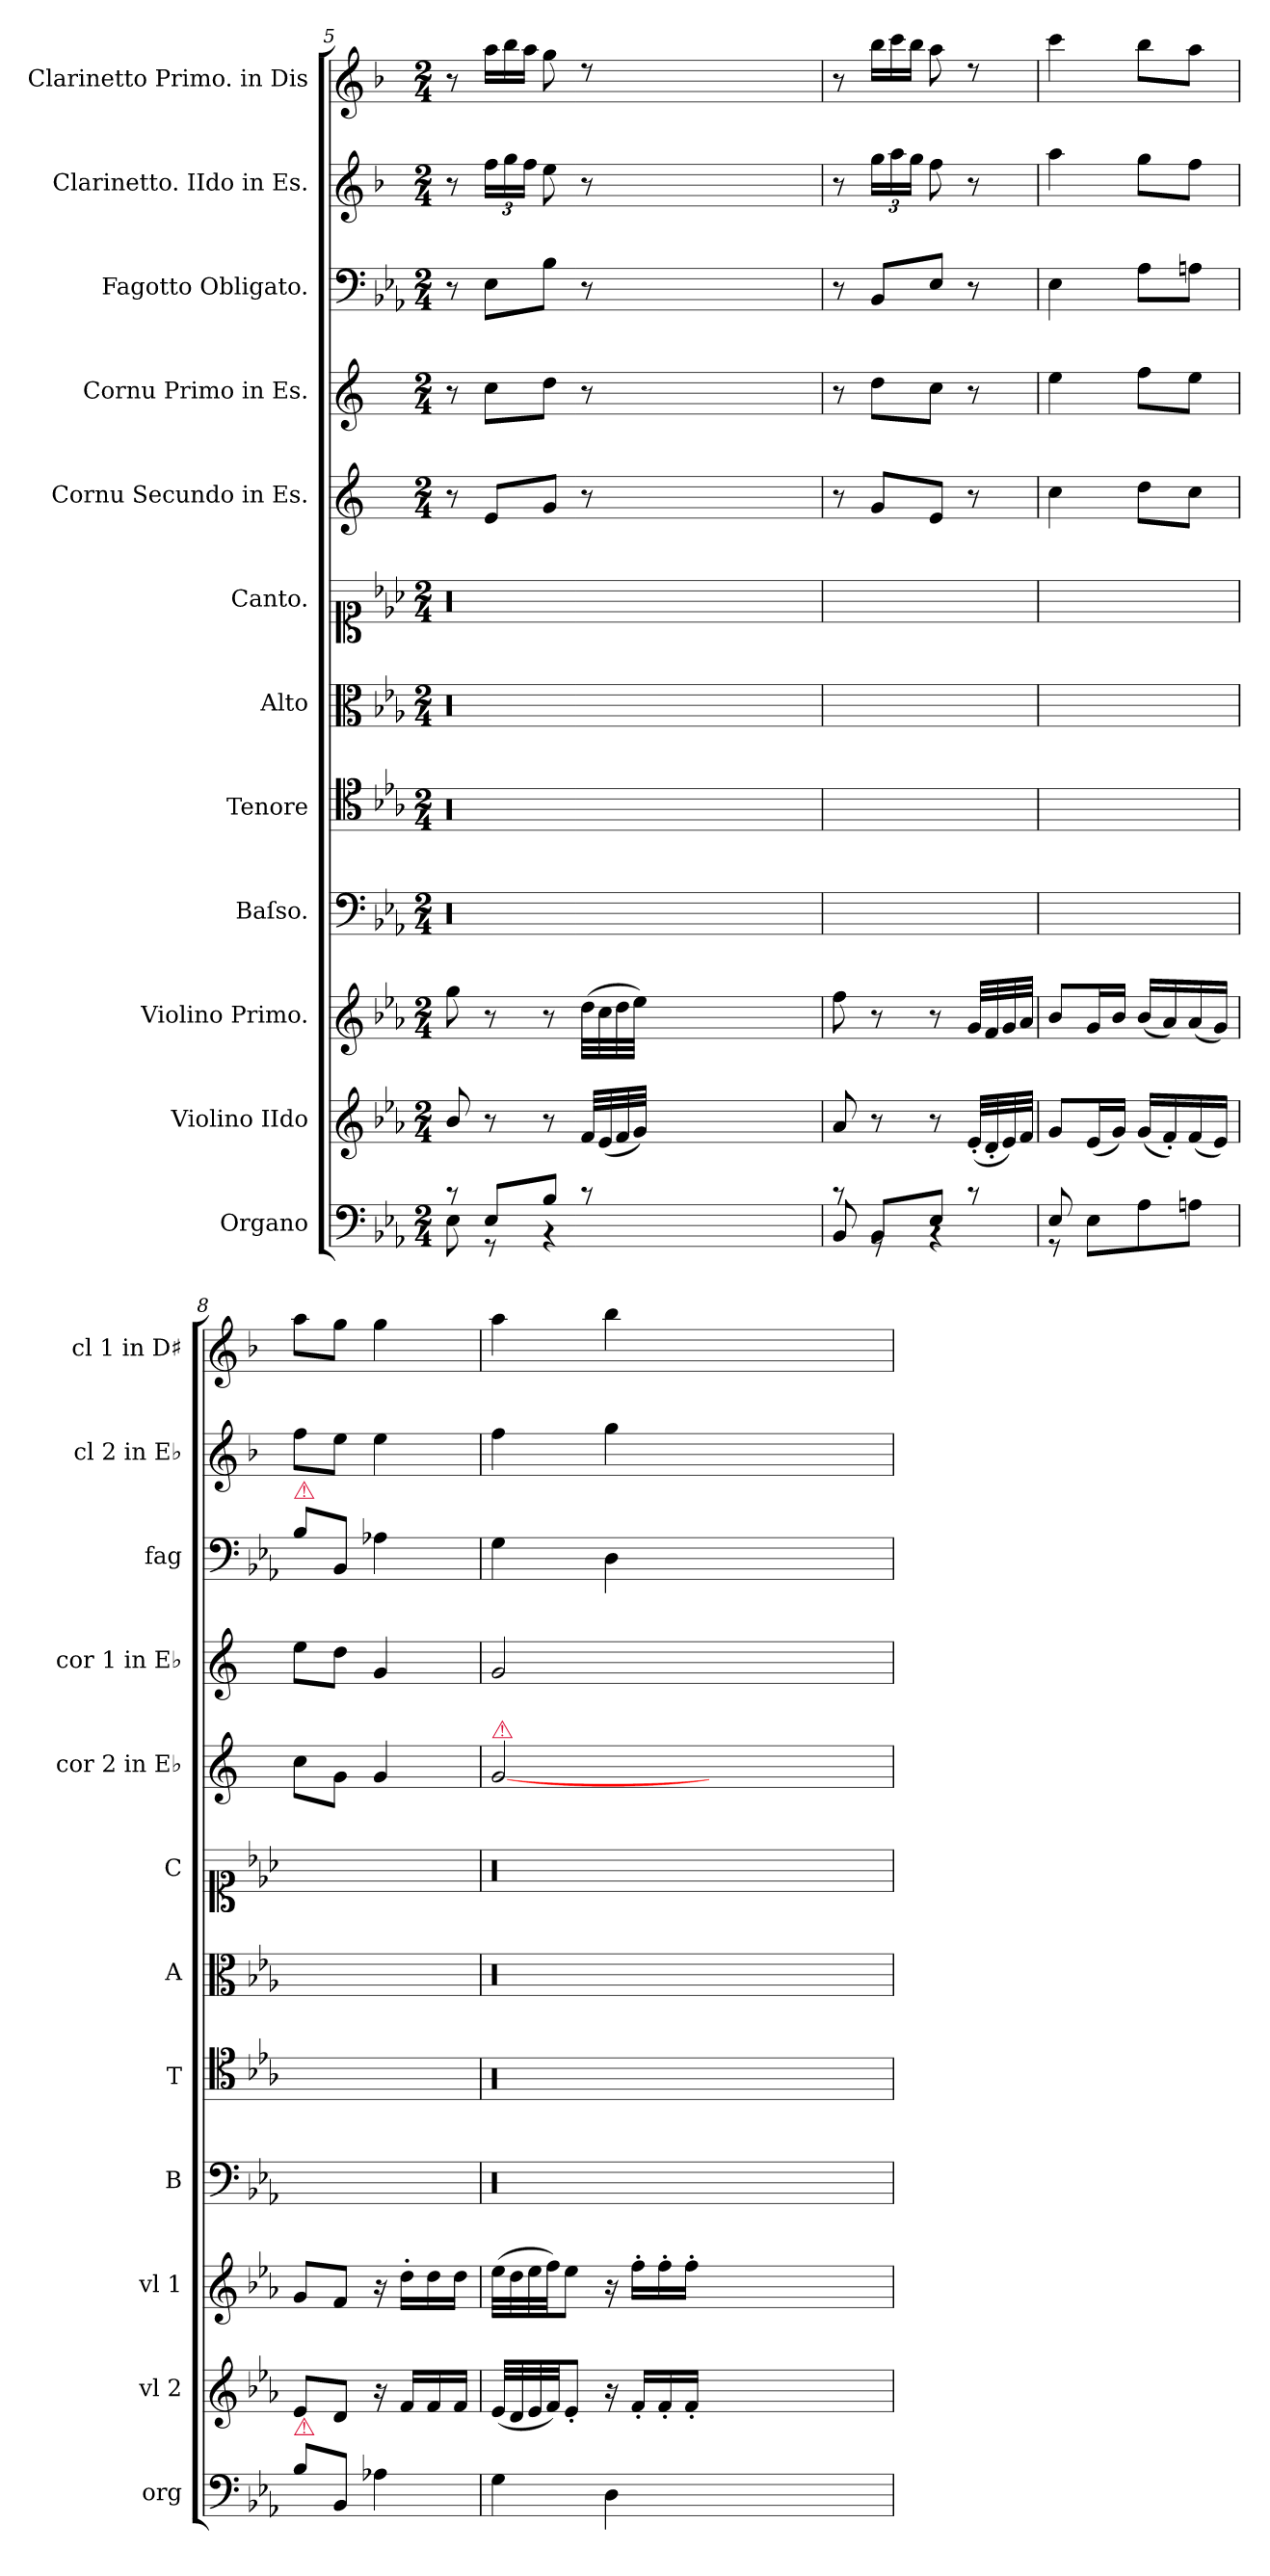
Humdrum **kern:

**kern	**kern	**kern	**kern	**kern	**kern	**kern	**kern	**dynam	**kern	**kern	**kern	**kern
*part12	*part11	*part10	*part9	*part8	*part7	*part6	*part5	*part5	*part4	*part3	*part2	*part1
*staff12	*staff11	*staff10	*staff9	*staff8	*staff7	*staff6	*staff5	*staff5	*staff4	*staff3	*staff2	*staff1
*I"Organo	*I"Violino IIdo	*I"Violino Primo.	*I"Baſso.	*I"Tenore	*I"Alto	*I"Canto.	*I"Cornu Secundo in Es.	*	*I"Cornu Primo in Es.	*I"Fagotto Obligato.	*I"Clarinetto. IIdo in Es.	*I"Clarinetto Primo. in Dis
*I'org	*I'vl 2	*I'vl 1	*I'B	*I'T	*I'A	*I'C	*I'cor 2 in E♭	*	*I'cor 1 in E♭	*I'fag	*I'cl 2 in E♭	*I'cl 1 in D♯
*clefF4	*clefG2	*clefG2	*clefF4	*clefC4	*clefC3	*clefC1	*clefG2	*	*clefG2	*clefF4	*clefG2	*clefG2
*	*	*	*	*	*	*	*ITrd5c9	*	*ITrd5c9	*	*ITrd1c2	*ITrd1c2
*k[b-e-a-]	*k[b-e-a-]	*k[b-e-a-]	*k[b-e-a-]	*k[b-e-a-]	*k[b-e-a-]	*k[b-e-a-]	*k[b-e-a-]	*	*k[b-e-a-]	*k[b-e-a-]	*k[b-e-a-]	*k[b-e-a-]
*E-:	*E-:	*E-:	*E-:	*E-:	*E-:	*E-:	*E-:	*	*E-:	*E-:	*E-:	*E-:
*M2/4	*M2/4	*M2/4	*M2/4	*M2/4	*M2/4	*M2/4	*M2/4	*	*M2/4	*M2/4	*M2/4	*M2/4
=5	=5	=5	=5	=5	=5	=5	=5	=5	=5	=5	=5	=5
*^	*	*	*	*	*	*	*	*	*	*	*	*
!	!	!	!	!LO:N:vis=00	!LO:N:vis=00	!LO:N:vis=00	!LO:N:vis=00	!	!	!	!	!	!
8rc	8E-\	8b-/	8gg\	0r	0r	0r	0r	8r	.	8r	8r	8r	8r
*	*	*	*	*	*	*	*	*	*	*	*	*	*Xtuplet
8E-!/L	8r	8r	8r	.	.	.	.	8G/L	.	8e-\L	8E-\L	24ee-\LL	24gg\LL
.	.	.	.	.	.	.	.	.	.	.	.	24ff\	24aa-\
.	.	.	.	.	.	.	.	.	.	.	.	24ee-\JJ	24gg\JJ
8B-!/J	4r	8r	8r	.	.	.	.	8B-/J	.	8f\J	8B-\J	8dd\	8ff\
8rc	.	32f/LLL	(32dd\LLL	.	.	.	.	8r	.	8r	8r	8r	8rdd
.	.	(32e-/	32cc\	.	.	.	.	.	.	.	.	.	.
.	.	32f/	32dd\	.	.	.	.	.	.	.	.	.	.
.	.	32g/JJJ)	32ee-\JJJ)	.	.	.	.	.	.	.	.	.	.
1.ryy	1.ryy	1.ryy	1.ryy	.	.	.	.	1.ryy	.	1.ryy	1.ryy	1.ryy	1.ryy
=6	=6	=6	=6	=6	=6	=6	=6	=6	=6	=6	=6	=6	=6
8rc	8BB-/	8a-/	8ff\	2ryy	2ryy	2ryy	2ryy	8r	.	8r	8r	8r	8r
8BB-!/L	8rGG	8r	8r	.	.	.	.	8B-/L	.	8f\L	8BB-/L	24ff\LL	24aa-\LL
.	.	.	.	.	.	.	.	.	.	.	.	24gg\	24bb-\
.	.	.	.	.	.	.	.	.	.	.	.	24ff\JJ	24aa-\JJ
8E-!/J	4rBB	8r	8r	.	.	.	.	8G/J	.	8e-\J	8E-/J	8ee-\	8gg\
8rc	.	(32e-'/LLL	32g/LLL	.	.	.	.	8r	.	8r	8r	8r	8rdd
.	.	32d'/	32f/	.	.	.	.	.	.	.	.	.	.
.	.	32e-/)	32g/	.	.	.	.	.	.	.	.	.	.
.	.	32f/JJJ	32a-/JJJ	.	.	.	.	.	.	.	.	.	.
=7	=7	=7	=7	=7	=7	=7	=7	=7	=7	=7	=7	=7	=7
8E-!/	8r	8g/L	8b-/L	2ryy	2ryy	2ryy	2ryy	4e-\	.	4g\	4E-\	4gg\	4bb-\
8ryy	8E-\L	(16e-/L	16g/L	.	.	.	.	.	.	.	.	.	.
.	.	16g/JJ)	16b-/JJ	.	.	.	.	.	.	.	.	.	.
4ryy	8A-\	(16g/LL	(16b-/LL	.	.	.	.	8f\L	.	8a-\L	8A-\L	8ff\L	8aa-\L
.	.	16f'/)	16a-/)	.	.	.	.	.	.	.	.	.	.
.	8An\J	(16f/	(16a-/	.	.	.	.	8e-\J	.	8g\J	8An\J	8ee-\J	8gg\J
.	.	16e-/JJ)	16g/JJ)	.	.	.	.	.	.	.	.	.	.
*v	*v	*	*	*	*	*	*	*	*	*	*	*	*
=8	=8	=8	=8	=8	=8	=8	=8	=8	=8	=8	=8	=8
!	!	!	!	!	!	!	!	!	!	!LO:TX:a:color=crimson:t=⚠	!	!
!LO:TX:a:color=crimson:t=⚠	!	!	!	!	!	!	!	!	!	!	!	!
!	!	!	!	!	!	!	!	!LO:DY:a	!	!	!	!
8B-\L	8e-/L	8g/L	2ryy	2ryy	2ryy	2ryy	8e-\L	forte	8g\L	8B-\L	8ee-\L	8gg\L
8BB-/J	8d/J	8f/J	.	.	.	.	8B-\J	.	8f\J	8BB-/J	8dd\J	8ff\J
4A-X\	16r	16r	.	.	.	.	4B-/	.	4B-/	4A-X\	4dd\	4ff\
.	16f/LL	16dd'\LL	.	.	.	.	.	.	.	.	.	.
.	16f/	16dd\	.	.	.	.	.	.	.	.	.	.
.	16f/JJ	16dd\JJ	.	.	.	.	.	.	.	.	.	.
=9	=9	=9	=9	=9	=9	=9	=9	=9	=9	=9	=9	=9
!	!	!	!	!	!	!	!LO:TX:a:color=crimson:t=⚠	!	!	!	!	!
!	!	!	!LO:N:vis=00	!LO:N:vis=00	!LO:N:vis=00	!LO:N:vis=00	!	!	!	!	!	!
4G\	(32e-/LLL	(32ee-\LLL	0r	0r	0r	0r	[2B-/	.	2B-/	4G\	4ee-\	4gg\
.	32d/	32dd\	.	.	.	.	.	.	.	.	.	.
.	32e-/	32ee-\	.	.	.	.	.	.	.	.	.	.
.	32f/JJ)	32ff\JJ)	.	.	.	.	.	.	.	.	.	.
.	8e-'/J	8ee-\J	.	.	.	.	.	.	.	.	.	.
4D\	16r	16r	.	.	.	.	.	.	.	4D\	4ff\	4aa-\
.	16f'/LL	16ff'\LL	.	.	.	.	.	.	.	.	.	.
.	16f'/	16ff'\	.	.	.	.	.	.	.	.	.	.
.	16f'/JJ	16ff'\JJ	.	.	.	.	.	.	.	.	.	.
1.ryy	1.ryy	1.ryy	.	.	.	.	1.ryy	.	1.ryy	1.ryy	1.ryy	1.ryy
=	=	=	=	=	=	=	=	=	=	=	=	=
*-	*-	*-	*-	*-	*-	*-	*-	*-	*-	*-	*-	*-
